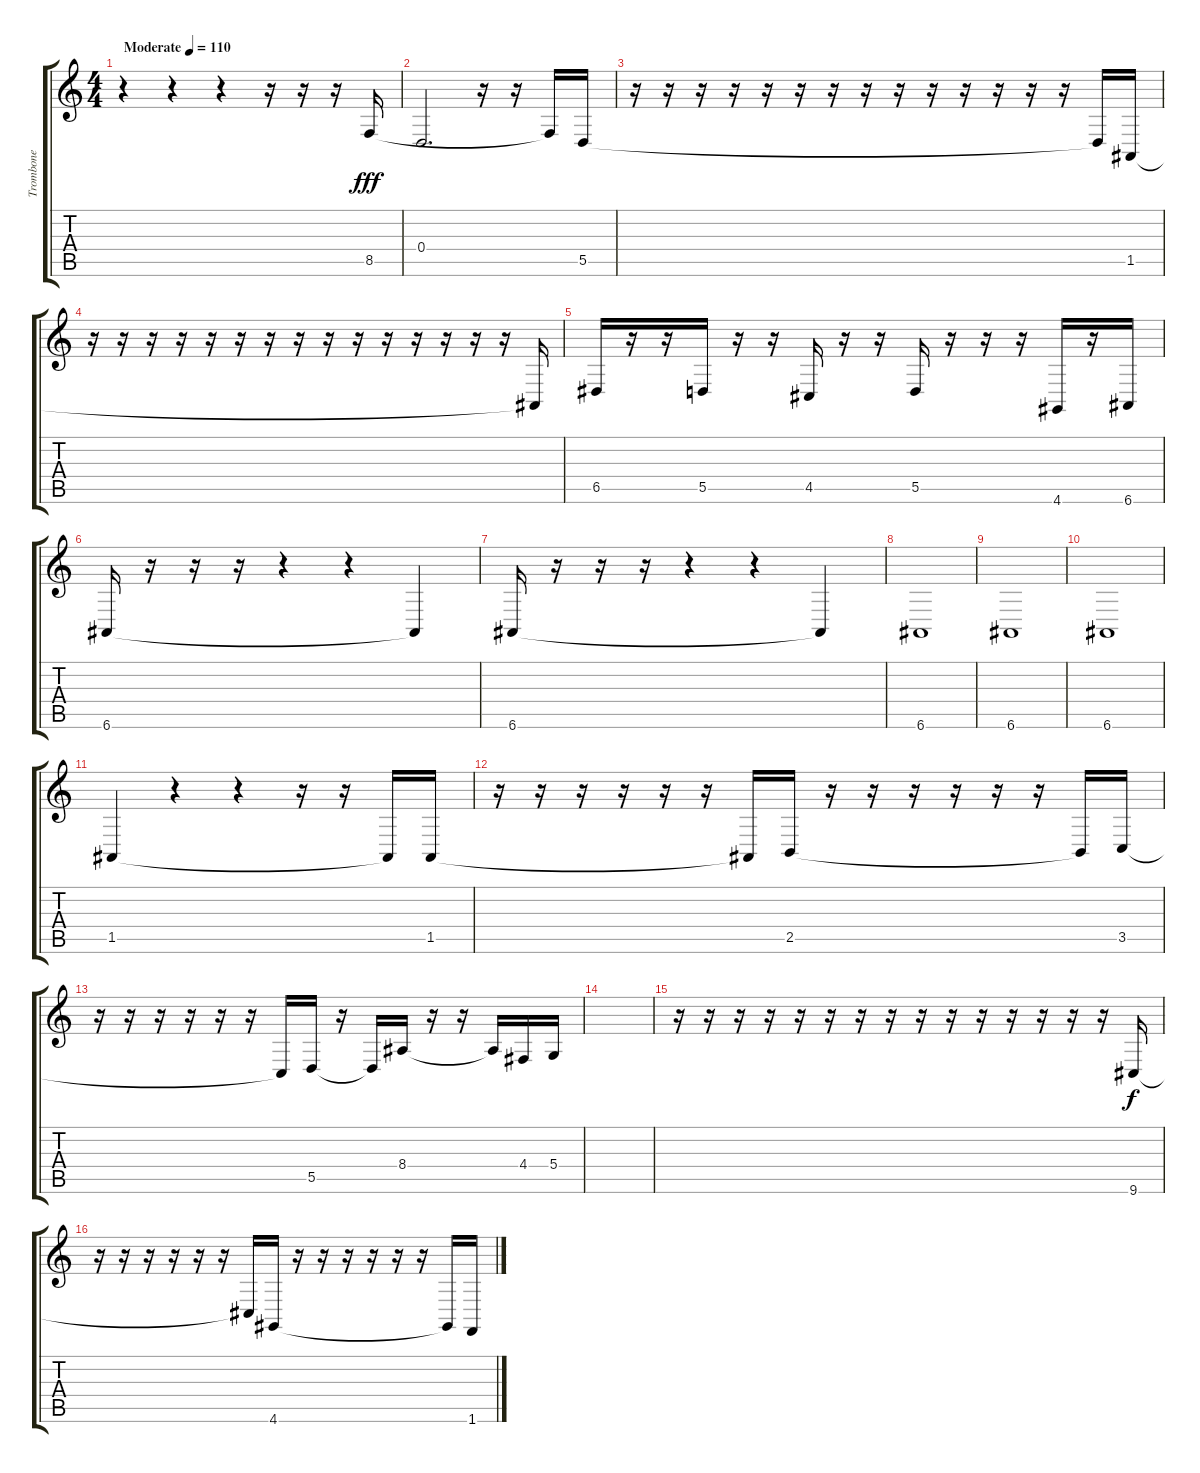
\track ("Trombone" "Trombone") {instrument brasssection}
\staff {score tabs}
\tuning (E4 B3 G3 D3 A2 E2) {hide}
\ts (4 4)
\tempo (110 "Moderate")
\clef g2
\ks c
r.4{dy fff instrument brasssection} r.4 r.4 r.16 r.16 r.16 8.5.16 |
0.4.2{d} r.16 r.16 8.5{t}.16 5.5.16 |
r.16 r.16 r.16 r.16 r.16 r.16 r.16 r.16 r.16 r.16 r.16 r.16 r.16 r.16 5.5{t}.16 1.5.16 |
r.16 r.16 r.16 r.16 r.16 r.16 r.16 r.16 r.16 r.16 r.16 r.16 r.16 r.16 r.16 1.5{t}.16 |
6.5.16 r.16 r.16 5.5.16 r.16 r.16 4.5.16 r.16 r.16 5.5.16 r.16 r.16 r.16 4.6.16 r.16 6.6.16 |
6.6.16 r.16 r.16 r.16 r.4 r.4 6.6{t}.4 |
6.6.16 r.16 r.16 r.16 r.4 r.4 6.6{t}.4 |
6.6.1 |
6.6.1 |
6.6.1 |
1.5.4 r.4 r.4 r.16 r.16 1.5{t}.16 1.5.16 |
r.16 r.16 r.16 r.16 r.16 r.16 1.5{t}.16 2.5.16 r.16 r.16 r.16 r.16 r.16 r.16 2.5{t}.16 3.5.16 |
r.16 r.16 r.16 r.16 r.16 r.16 3.5{t}.16 5.5.16 r.16 5.5{t}.16 8.4.16 r.16 r.16 8.4{t}.16 4.4.16 5.4.16 |
|
r.16 r.16 r.16 r.16 r.16 r.16 r.16 r.16 r.16 r.16 r.16 r.16 r.16 r.16 r.16 9.6.16{dy f} |
r.16 r.16 r.16 r.16 r.16 r.16 9.6{t}.16 4.6.16 r.16 r.16 r.16 r.16 r.16 r.16 4.6{t}.16 1.6.16
